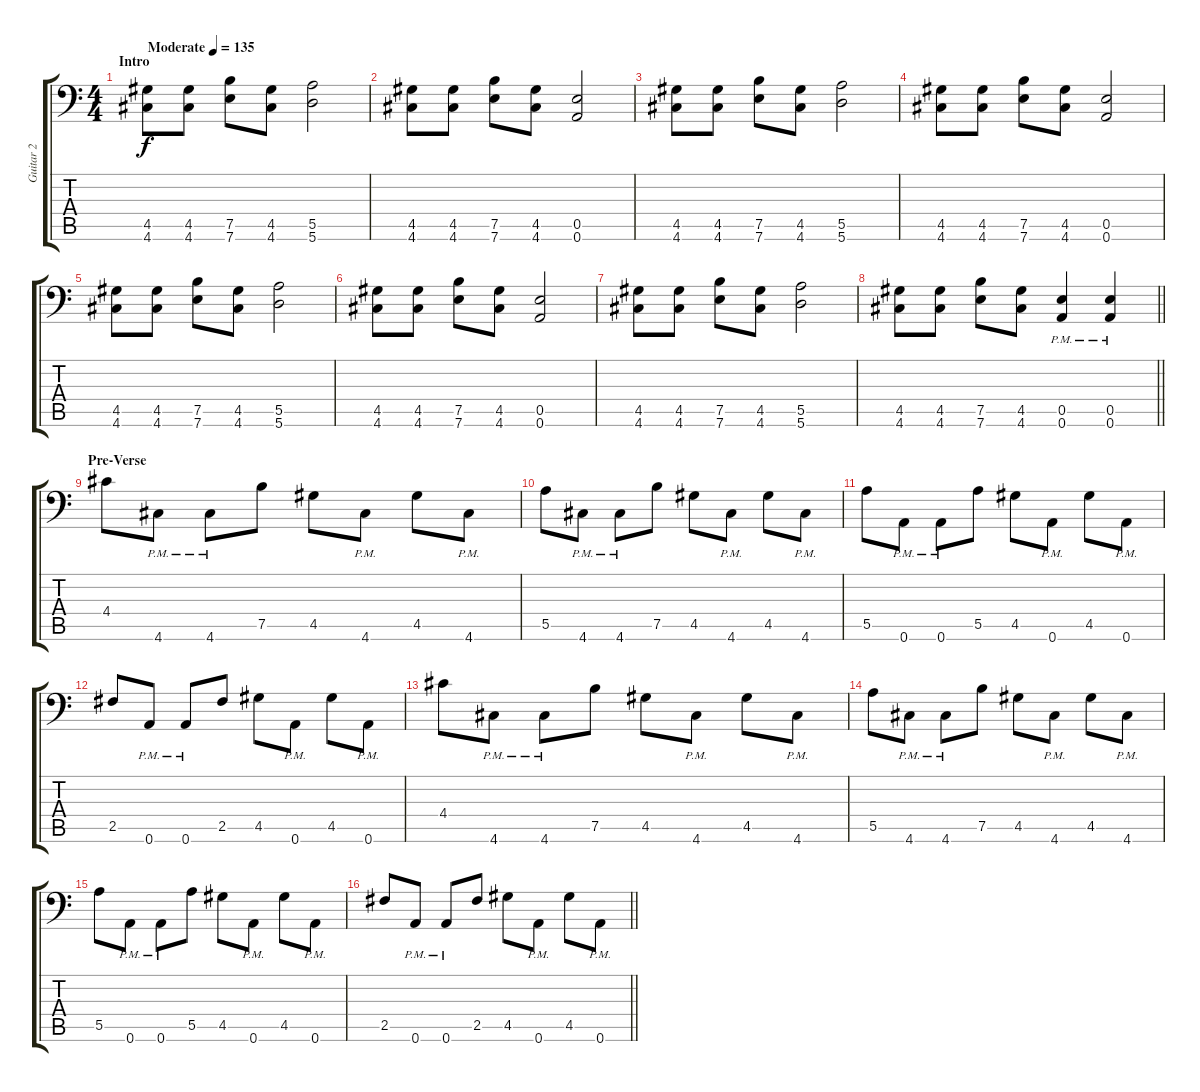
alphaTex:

\track ("Guitar 2" "Guitar 2") {instrument distortionguitar}
\staff {score tabs}
\tuning (B3 Gb3 D3 A2 E2 A1) {hide}
\ts (4 4)
\section ("" "Intro")
\tempo (135 "Moderate")
\clef f4
\ks c
(4.5 4.6).8{dy f instrument distortionguitar} (4.5 4.6).8 (7.5 7.6).8 (4.5 4.6).8 (5.5 5.6).2 |
(4.5 4.6).8 (4.5 4.6).8 (7.5 7.6).8 (4.5 4.6).8 (0.5 0.6).2 |
(4.5 4.6).8 (4.5 4.6).8 (7.5 7.6).8 (4.5 4.6).8 (5.5 5.6).2 |
(4.5 4.6).8 (4.5 4.6).8 (7.5 7.6).8 (4.5 4.6).8 (0.5 0.6).2 |
(4.5 4.6).8 (4.5 4.6).8 (7.5 7.6).8 (4.5 4.6).8 (5.5 5.6).2 |
(4.5 4.6).8 (4.5 4.6).8 (7.5 7.6).8 (4.5 4.6).8 (0.5 0.6).2 |
(4.5 4.6).8 (4.5 4.6).8 (7.5 7.6).8 (4.5 4.6).8 (5.5 5.6).2 |
\barLineRight lightlight
(4.5 4.6).8 (4.5 4.6).8 (7.5 7.6).8 (4.5 4.6).8 (0.5{pm} 0.6{pm}).4 (0.5{pm} 0.6{pm}).4 |
\section ("" "Pre-Verse")
4.4.8 4.6{pm}.8 4.6{pm}.8 7.5.8 4.5.8 4.6{pm}.8 4.5.8 4.6{pm}.8 |
5.5.8 4.6{pm}.8 4.6{pm}.8 7.5.8 4.5.8 4.6{pm}.8 4.5.8 4.6{pm}.8 |
5.5.8 0.6{pm}.8 0.6{pm}.8 5.5.8 4.5.8 0.6{pm}.8 4.5.8 0.6{pm}.8 |
2.5.8 0.6{pm}.8 0.6{pm}.8 2.5.8 4.5.8 0.6{pm}.8 4.5.8 0.6{pm}.8 |
4.4.8 4.6{pm}.8 4.6{pm}.8 7.5.8 4.5.8 4.6{pm}.8 4.5.8 4.6{pm}.8 |
5.5.8 4.6{pm}.8 4.6{pm}.8 7.5.8 4.5.8 4.6{pm}.8 4.5.8 4.6{pm}.8 |
5.5.8 0.6{pm}.8 0.6{pm}.8 5.5.8 4.5.8 0.6{pm}.8 4.5.8 0.6{pm}.8 |
\barLineRight lightlight
2.5.8 0.6{pm}.8 0.6{pm}.8 2.5.8 4.5.8 0.6{pm}.8 4.5.8 0.6{pm}.8
